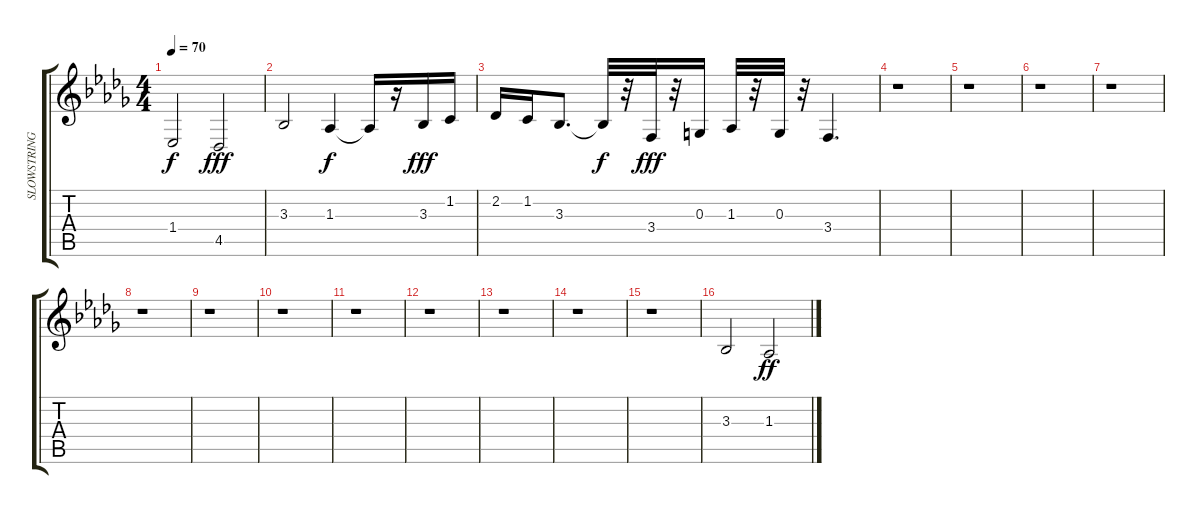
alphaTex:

\track ("SLOWSTRING" "SLOWSTRING") {instrument stringensemble2}
\staff {score tabs}
\tuning (E4 B3 G3 D3 A2 E2) {hide}
\ts (4 4)
\tempo 70
\clef g2
\ks bbminor
1.4.2{dy f} 4.5.2{dy fff} |
3.3.2 1.3.4{dy f} 1.3{t}.16 r.16 3.3.16{dy fff} 1.2.16 |
2.2.16 1.2.16 3.3.8{d} 3.3{t}.32{dy f} r.32 3.4.32{dy fff} r.32 0.3.16 1.3.32 r.32 0.3.32 r.32 3.4.4{d} |
r.1 |
r.1 |
r.1 |
r.1 |
r.1 |
r.1 |
r.1 |
r.1 |
r.1 |
r.1 |
r.1 |
r.1 |
3.3.2 1.3.2{dy ff}
